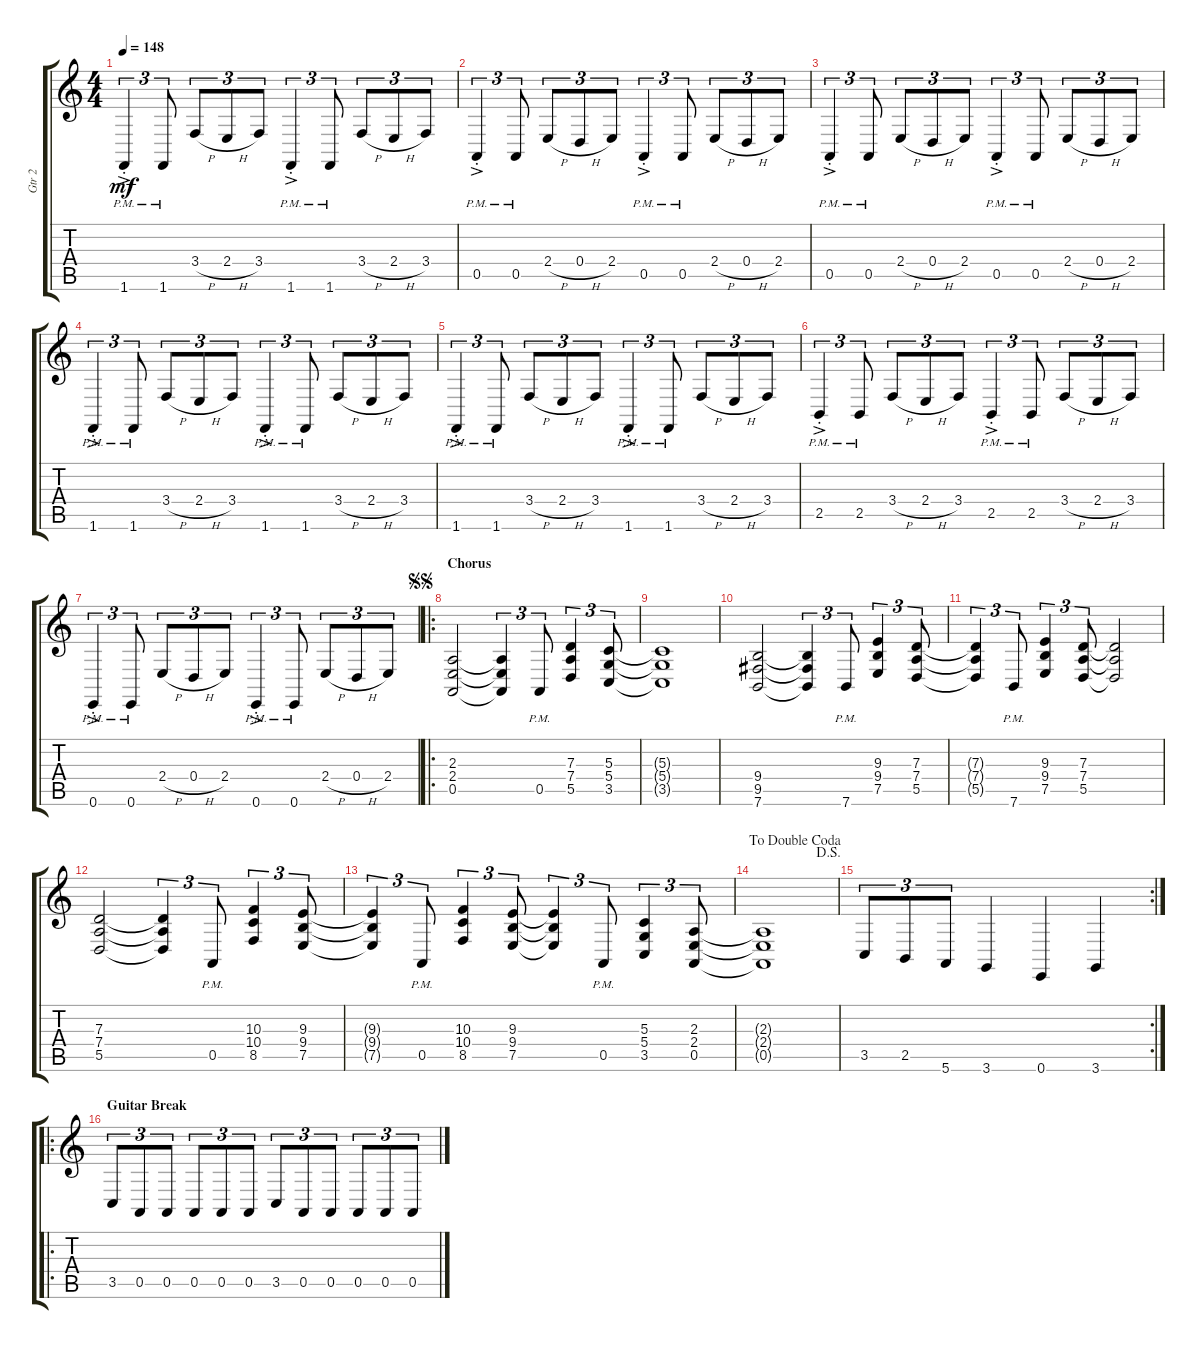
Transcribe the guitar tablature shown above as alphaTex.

\track ("Gtr 2" "Gtr 2") {instrument acousticgrandpiano}
\staff {score tabs}
\tuning (E4 B3 G3 D3 A2 E2) {hide}
\ts (4 4)
\tempo 148
\clef g2
\ks c
1.6{ac pm st}.4{tu (3 2) dy mf} 1.6{pm}.8{tu (3 2)} 3.4{h}.8{tu (3 2)} 2.4{h}.8{tu (3 2)} 3.4.8{tu (3 2)} 1.6{ac pm st}.4{tu (3 2)} 1.6{pm}.8{tu (3 2)} 3.4{h}.8{tu (3 2)} 2.4{h}.8{tu (3 2)} 3.4.8{tu (3 2)} |
0.5{ac pm st}.4{tu (3 2)} 0.5{pm}.8{tu (3 2)} 2.4{h}.8{tu (3 2)} 0.4{h}.8{tu (3 2)} 2.4.8{tu (3 2)} 0.5{ac pm st}.4{tu (3 2)} 0.5{pm}.8{tu (3 2)} 2.4{h}.8{tu (3 2)} 0.4{h}.8{tu (3 2)} 2.4.8{tu (3 2)} |
0.5{ac pm st}.4{tu (3 2)} 0.5{pm}.8{tu (3 2)} 2.4{h}.8{tu (3 2)} 0.4{h}.8{tu (3 2)} 2.4.8{tu (3 2)} 0.5{ac pm st}.4{tu (3 2)} 0.5{pm}.8{tu (3 2)} 2.4{h}.8{tu (3 2)} 0.4{h}.8{tu (3 2)} 2.4.8{tu (3 2)} |
1.6{ac pm st}.4{tu (3 2)} 1.6{pm}.8{tu (3 2)} 3.4{h}.8{tu (3 2)} 2.4{h}.8{tu (3 2)} 3.4.8{tu (3 2)} 1.6{ac pm st}.4{tu (3 2)} 1.6{pm}.8{tu (3 2)} 3.4{h}.8{tu (3 2)} 2.4{h}.8{tu (3 2)} 3.4.8{tu (3 2)} |
1.6{ac pm st}.4{tu (3 2)} 1.6{pm}.8{tu (3 2)} 3.4{h}.8{tu (3 2)} 2.4{h}.8{tu (3 2)} 3.4.8{tu (3 2)} 1.6{ac pm st}.4{tu (3 2)} 1.6{pm}.8{tu (3 2)} 3.4{h}.8{tu (3 2)} 2.4{h}.8{tu (3 2)} 3.4.8{tu (3 2)} |
2.5{ac pm st}.4{tu (3 2)} 2.5{pm}.8{tu (3 2)} 3.4{h}.8{tu (3 2)} 2.4{h}.8{tu (3 2)} 3.4.8{tu (3 2)} 2.5{ac pm st}.4{tu (3 2)} 2.5{pm}.8{tu (3 2)} 3.4{h}.8{tu (3 2)} 2.4{h}.8{tu (3 2)} 3.4.8{tu (3 2)} |
0.6{ac pm st}.4{tu (3 2)} 0.6{pm}.8{tu (3 2)} 2.4{h}.8{tu (3 2)} 0.4{h}.8{tu (3 2)} 2.4.8{tu (3 2)} 0.6{ac pm st}.4{tu (3 2)} 0.6{pm}.8{tu (3 2)} 2.4{h}.8{tu (3 2)} 0.4{h}.8{tu (3 2)} 2.4.8{tu (3 2)} |
\ro
\section ("" "Chorus")
\jump segnosegno
(2.3 2.4 0.5).2 (2.3{t} 2.4{t} 0.5{t}).4{tu (3 2)} 0.5{pm}.8{tu (3 2)} (7.3 7.4 5.5).4{tu (3 2)} (5.3 5.4 3.5).8{tu (3 2)} |
(5.3{t} 5.4{t} 3.5{t}).1 |
(9.4 9.5 7.6).2 (9.4{t} 9.5{t} 7.6{t}).4{tu (3 2)} 7.6{pm}.8{tu (3 2)} (9.3 9.4 7.5).4{tu (3 2)} (7.3 7.4 5.5).8{tu (3 2)} |
(7.3{t} 7.4{t} 5.5{t}).4{tu (3 2)} 7.6{pm}.8{tu (3 2)} (9.3 9.4 7.5).4{tu (3 2)} (7.3 7.4 5.5).8{tu (3 2)} (7.3{t} 7.4{t} 5.5{t}).2 |
(7.3 7.4 5.5).2 (7.3{t} 7.4{t} 5.5{t}).4{tu (3 2)} 0.5{pm}.8{tu (3 2)} (10.3 10.4 8.5).4{tu (3 2)} (9.3 9.4 7.5).8{tu (3 2)} |
(9.3{t} 9.4{t} 7.5{t}).4{tu (3 2)} 0.5{pm}.8{tu (3 2)} (10.3 10.4 8.5).4{tu (3 2)} (9.3 9.4 7.5).8{tu (3 2)} (9.3{t} 9.4{t} 7.5{t}).4{tu (3 2)} 0.5{pm}.8{tu (3 2)} (5.3 5.4 3.5).4{tu (3 2)} (2.3 2.4 0.5).8{tu (3 2)} |
\jump dalsegno
\jump dadoublecoda
(2.3{t} 2.4{t} 0.5{t}).1 |
\rc 2
3.5.8{tu (3 2)} 2.5.8{tu (3 2)} 5.6.8{tu (3 2)} 3.6.4 0.6.4 3.6.4 |
\ro
\section ("" "Guitar Break")
3.5.8{tu (3 2)} 0.5.8{tu (3 2)} 0.5.8{tu (3 2)} 0.5.8{tu (3 2)} 0.5.8{tu (3 2)} 0.5.8{tu (3 2)} 3.5.8{tu (3 2)} 0.5.8{tu (3 2)} 0.5.8{tu (3 2)} 0.5.8{tu (3 2)} 0.5.8{tu (3 2)} 0.5.8{tu (3 2)}
